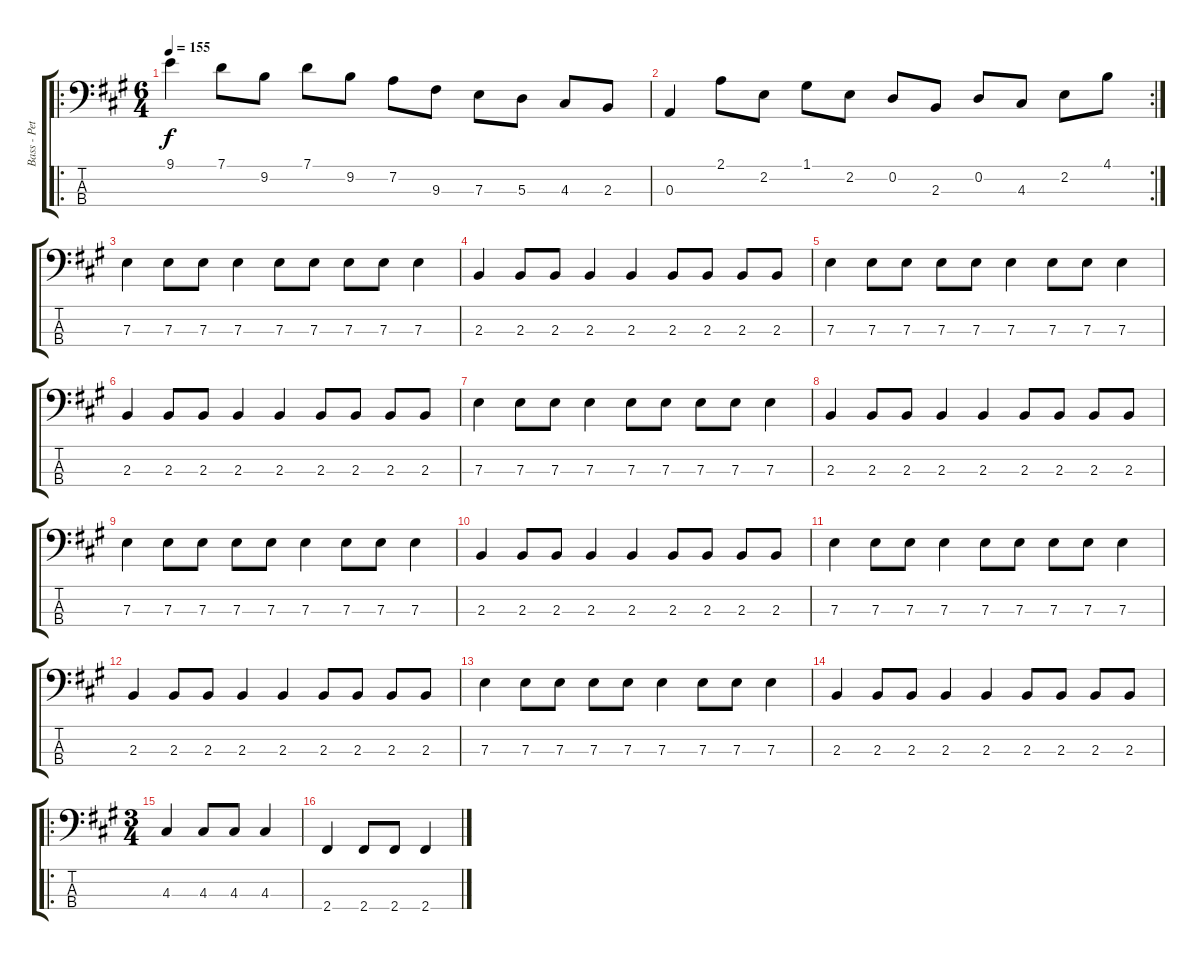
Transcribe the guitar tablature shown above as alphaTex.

\track ("Bass - Peter Rocks" "Bass - Pet") {instrument electricbasspick}
\staff {score tabs}
\tuning (G2 D2 A1 E1) {hide}
\ro
\ts (6 4)
\tempo 155
\clef f4
\ks a
9.1.4{dy f instrument electricbasspick} 7.1.8 9.2.8 7.1.8 9.2.8 7.2.8 9.3.8 7.3.8 5.3.8 4.3.8 2.3.8 |
\rc 2
0.3.4 2.1.8 2.2.8 1.1.8 2.2.8 0.2.8 2.3.8 0.2.8 4.3.8 2.2.8 4.1.8 |
7.3.4 7.3.8 7.3.8 7.3.4 7.3.8 7.3.8 7.3.8 7.3.8 7.3.4 |
2.3.4 2.3.8 2.3.8 2.3.4 2.3.4 2.3.8 2.3.8 2.3.8 2.3.8 |
7.3.4 7.3.8 7.3.8 7.3.8 7.3.8 7.3.4 7.3.8 7.3.8 7.3.4 |
2.3.4 2.3.8 2.3.8 2.3.4 2.3.4 2.3.8 2.3.8 2.3.8 2.3.8 |
7.3.4 7.3.8 7.3.8 7.3.4 7.3.8 7.3.8 7.3.8 7.3.8 7.3.4 |
2.3.4 2.3.8 2.3.8 2.3.4 2.3.4 2.3.8 2.3.8 2.3.8 2.3.8 |
7.3.4 7.3.8 7.3.8 7.3.8 7.3.8 7.3.4 7.3.8 7.3.8 7.3.4 |
2.3.4 2.3.8 2.3.8 2.3.4 2.3.4 2.3.8 2.3.8 2.3.8 2.3.8 |
7.3.4 7.3.8 7.3.8 7.3.4 7.3.8 7.3.8 7.3.8 7.3.8 7.3.4 |
2.3.4 2.3.8 2.3.8 2.3.4 2.3.4 2.3.8 2.3.8 2.3.8 2.3.8 |
7.3.4 7.3.8 7.3.8 7.3.8 7.3.8 7.3.4 7.3.8 7.3.8 7.3.4 |
2.3.4 2.3.8 2.3.8 2.3.4 2.3.4 2.3.8 2.3.8 2.3.8 2.3.8 |
\ro
\ts (3 4)
4.3.4 4.3.8 4.3.8 4.3.4 |
2.4.4 2.4.8 2.4.8 2.4.4
